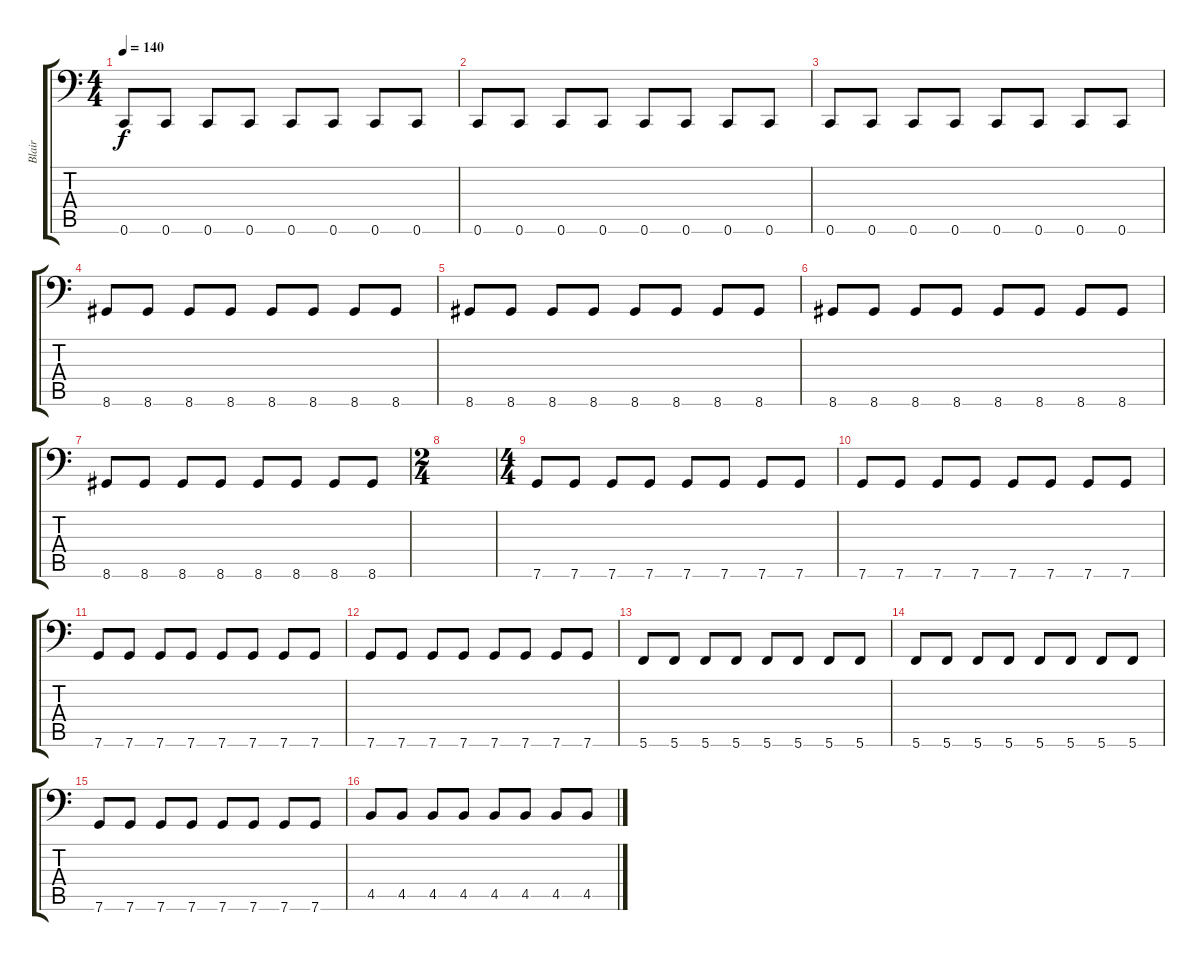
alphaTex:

\track ("Blair" "Blair") {instrument electricbasspick}
\staff {score tabs}
\tuning (D3 A2 F2 C2 G1 C1) {hide}
\ts (4 4)
\tempo 140
\clef f4
\ks c
0.6.8{dy f} 0.6.8 0.6.8 0.6.8 0.6.8 0.6.8 0.6.8 0.6.8 |
0.6.8 0.6.8 0.6.8 0.6.8 0.6.8 0.6.8 0.6.8 0.6.8 |
0.6.8 0.6.8 0.6.8 0.6.8 0.6.8 0.6.8 0.6.8 0.6.8 |
8.6.8 8.6.8 8.6.8 8.6.8 8.6.8 8.6.8 8.6.8 8.6.8 |
8.6.8 8.6.8 8.6.8 8.6.8 8.6.8 8.6.8 8.6.8 8.6.8 |
8.6.8 8.6.8 8.6.8 8.6.8 8.6.8 8.6.8 8.6.8 8.6.8 |
8.6.8 8.6.8 8.6.8 8.6.8 8.6.8 8.6.8 8.6.8 8.6.8 |
\ts (2 4)
|
\ts (4 4)
7.6.8 7.6.8 7.6.8 7.6.8 7.6.8 7.6.8 7.6.8 7.6.8 |
7.6.8 7.6.8 7.6.8 7.6.8 7.6.8 7.6.8 7.6.8 7.6.8 |
7.6.8 7.6.8 7.6.8 7.6.8 7.6.8 7.6.8 7.6.8 7.6.8 |
7.6.8 7.6.8 7.6.8 7.6.8 7.6.8 7.6.8 7.6.8 7.6.8 |
5.6.8 5.6.8 5.6.8 5.6.8 5.6.8 5.6.8 5.6.8 5.6.8 |
5.6.8 5.6.8 5.6.8 5.6.8 5.6.8 5.6.8 5.6.8 5.6.8 |
7.6.8 7.6.8 7.6.8 7.6.8 7.6.8 7.6.8 7.6.8 7.6.8 |
4.5.8 4.5.8 4.5.8 4.5.8 4.5.8 4.5.8 4.5.8 4.5.8
